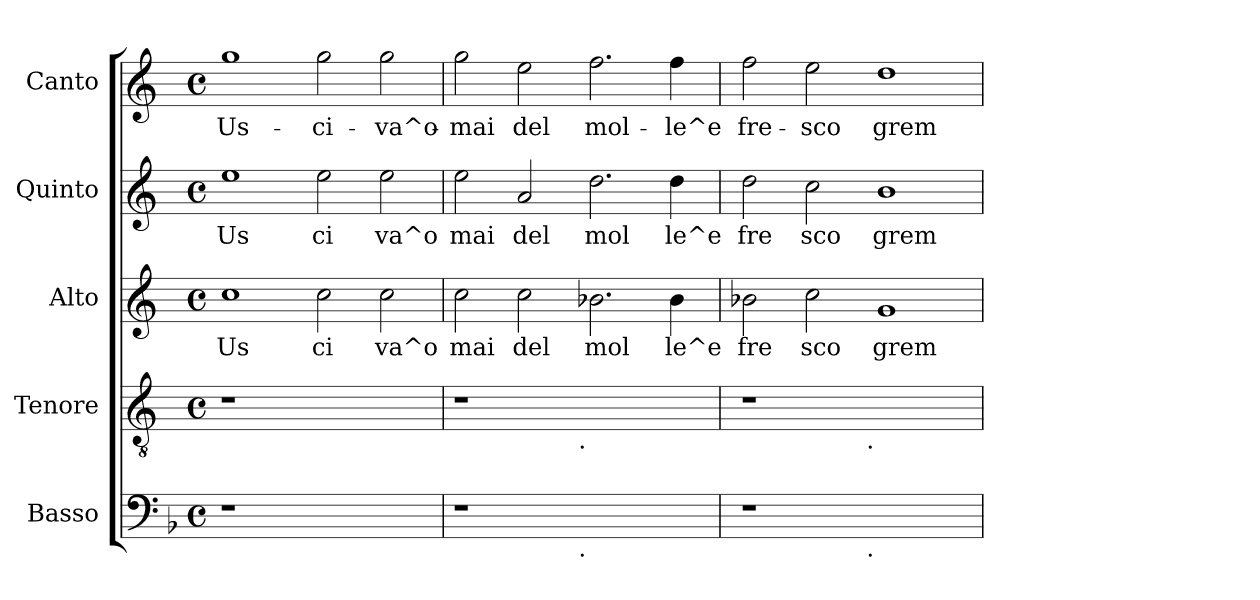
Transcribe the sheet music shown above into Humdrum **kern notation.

**kern	**kern	**kern	**text	**kern	**text	**kern	**text
*part5	*part4	*part3	*part3	*part2	*part2	*part1	*part1
*staff5	*staff4	*staff3	*staff3	*staff2	*staff2	*staff1	*staff1
*I"Basso	*I"Tenore	*I"Alto	*	*I"Quinto	*	*I"Canto	*
!!LO:PB:g=z
*stria5	*stria5	*stria5	*	*stria5	*	*stria5	*
*clefF4	*clefGv2	*clefG2	*	*clefG2	*	*clefG2	*
*	*ITrd-3c-5	*ITrd-3c-5	*	*ITrd-3c-5	*	*ITrd-3c-5	*
*k[b-]	*k[b-]	*k[b-]	*	*k[b-]	*	*k[b-]	*
*F:	*F:	*F:	*	*F:	*	*F:	*
*M4/4	*M4/4	*M4/4	*	*M4/4	*	*M4/4	*
*met(c)	*met(c)	*met(c)	*	*met(c)	*	*met(c)	*
=1	=1	=1	=1	=1	=1	=1	=1
!	!	!	!LO:LY:b:cj	!	!LO:LY:b:cj	!	!LO:LY:b:cj
1r	1r	1ff	Us	1aa	Us	1ccc	Us-
!	!	!	!LO:LY:b:cj	!	!LO:LY:b:cj	!	!LO:LY:b:cj
1ryy	1ryy	2ff\	ci	2aa\	ci	2ccc\	-ci-
!	!	!	!LO:LY:b:cj	!	!LO:LY:b:cj	!	!LO:LY:b:cj
.	.	2ff\	va^o	2aa\	va^o	2ccc\	-va^o-
=2	=2	=2	=2	=2	=2	=2	=2
!	!	!	!LO:LY:b:cj	!	!LO:LY:b:cj	!	!LO:LY:b:cj
*^	*^	*	*	*	*	*	*
1r	2ryy	1r	2ryy	2ff\	mai	2aa\	mai	2ccc\	-mai
!	!	!	!	!	!LO:LY:b:cj	!	!LO:LY:b:cj	!	!LO:LY:b:cj
.	4...ryy	.	4...ryy	2ff\	del	2dd/	del	2aa\	del
!	!	!	!LO:TX:b:t=.	!	!	!	!	!	!
!	!LO:TX:b:t=.	!	!	!	!	!	!	!	!
.	1ryy	.	1ryy	.	.	.	.	.	.
!	!	!	!	!	!LO:LY:b:cj	!	!LO:LY:b:cj	!	!LO:LY:b:cj
1ryy	.	1ryy	.	2.ee-X\	mol	2.gg\	mol	2.bb-\	mol-
!	!	!	!	!	!LO:LY:b:cj	!	!LO:LY:b:cj	!	!LO:LY:b:cj
.	.	.	.	4ee-\	le^e	4gg\	le^e	4bb-\	-le^e
.	32ryy	.	32ryy	.	.	.	.	.	.
=3	=3	=3	=3	=3	=3	=3	=3	=3	=3
!	!	!	!	!	!LO:LY:b:cj	!	!LO:LY:b:cj	!	!LO:LY:b:cj
1r	2ryy	1r	2ryy	2ee-X\	fre	2gg\	fre	2bb-\	fre-
!	!	!	!	!	!LO:LY:b:cj	!	!LO:LY:b:cj	!	!LO:LY:b:cj
.	4...ryy	.	4...ryy	2ff\	sco	2ff\	sco	2aa\	-sco
!	!	!	!LO:TX:b:t=.	!	!	!	!	!	!
!	!LO:TX:b:t=.	!	!	!	!	!	!	!	!
.	1ryy	.	1ryy	.	.	.	.	.	.
!	!	!	!	!	!LO:LY:b:cj	!	!LO:LY:b:cj	!	!LO:LY:b:cj
1ryy	.	1ryy	.	1cc	grem	1ee	grem	1gg	grem-
.	32ryy	.	32ryy	.	.	.	.	.	.
*v	*v	*	*	*	*	*	*	*	*
*	*v	*v	*	*	*	*	*	*
=	=	=	=	=	=	=	=
*-	*-	*-	*-	*-	*-	*-	*-
